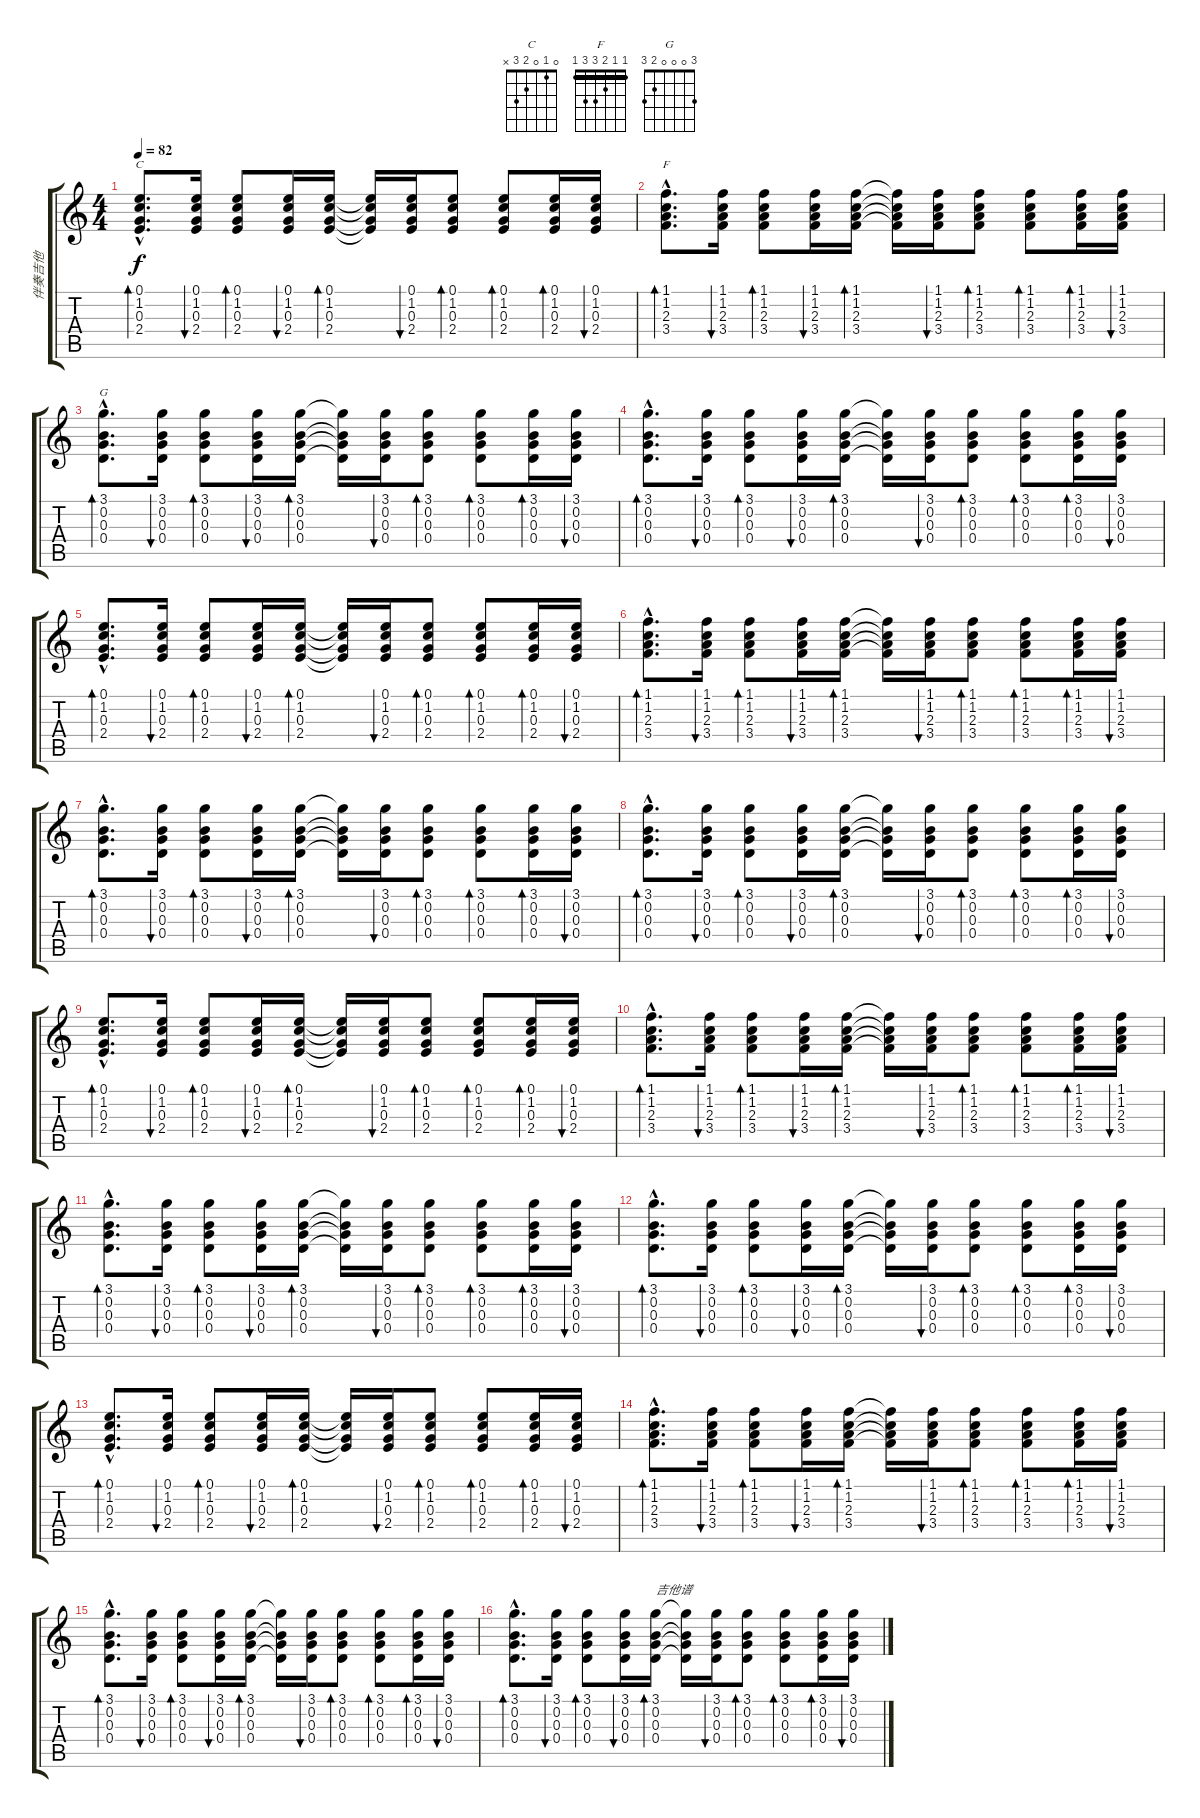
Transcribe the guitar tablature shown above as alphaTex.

\track ("伴奏吉他" "伴奏吉他") {instrument acousticguitarsteel}
\staff {score tabs}
\tuning (E4 B3 G3 D3 A2 E2) {hide}
\chord ("C" 0 1 0 2 3 x)
\chord ("F" 1 1 2 3 3 1) {barre 1}
\chord ("G" 3 0 0 0 2 3)
\ts (4 4)
\tempo 82
\clef g2
\ks c
(0.1{hac} 1.2{hac} 0.3{hac} 2.4{hac}).8{d bd 30 ch "C" dy f} (0.1 1.2 0.3 2.4).16{bu 30} (0.1 1.2 0.3 2.4).8{bd 30} (0.1 1.2 0.3 2.4).16{bu 30} (0.1 1.2 0.3 2.4).16{bd 30} (0.1{t} 1.2{t} 0.3{t} 2.4{t}).16 (0.1 1.2 0.3 2.4).16{bu 30} (0.1 1.2 0.3 2.4).8{bd 30} (0.1 1.2 0.3 2.4).8{bd 30} (0.1 1.2 0.3 2.4).16{bd 30} (0.1 1.2 0.3 2.4).16{bu 30} |
(1.1{hac} 1.2{hac} 2.3{hac} 3.4{hac}).8{d bd 30 ch "F"} (1.1 1.2 2.3 3.4).16{bu 30} (1.1 1.2 2.3 3.4).8{bd 30} (1.1 1.2 2.3 3.4).16{bu 30} (1.1 1.2 2.3 3.4).16{bd 30} (1.1{t} 1.2{t} 2.3{t} 3.4{t}).16 (1.1 1.2 2.3 3.4).16{bu 30} (1.1 1.2 2.3 3.4).8{bd 30} (1.1 1.2 2.3 3.4).8{bd 30} (1.1 1.2 2.3 3.4).16{bd 30} (1.1 1.2 2.3 3.4).16{bu 30} |
(3.1{hac} 0.2{hac} 0.3{hac} 0.4{hac}).8{d bd 30 ch "G"} (3.1 0.2 0.3 0.4).16{bu 30} (3.1 0.2 0.3 0.4).8{bd 30} (3.1 0.2 0.3 0.4).16{bu 30} (3.1 0.2 0.3 0.4).16{bd 30} (3.1{t} 0.2{t} 0.3{t} 0.4{t}).16 (3.1 0.2 0.3 0.4).16{bu 30} (3.1 0.2 0.3 0.4).8{bd 30} (3.1 0.2 0.3 0.4).8{bd 30} (3.1 0.2 0.3 0.4).16{bd 30} (3.1 0.2 0.3 0.4).16{bu 30} |
(3.1{hac} 0.2{hac} 0.3{hac} 0.4{hac}).8{d bd 30} (3.1 0.2 0.3 0.4).16{bu 30} (3.1 0.2 0.3 0.4).8{bd 30} (3.1 0.2 0.3 0.4).16{bu 30} (3.1 0.2 0.3 0.4).16{bd 30} (3.1{t} 0.2{t} 0.3{t} 0.4{t}).16 (3.1 0.2 0.3 0.4).16{bu 30} (3.1 0.2 0.3 0.4).8{bd 30} (3.1 0.2 0.3 0.4).8{bd 30} (3.1 0.2 0.3 0.4).16{bd 30} (3.1 0.2 0.3 0.4).16{bu 30} |
(0.1{hac} 1.2{hac} 0.3{hac} 2.4{hac}).8{d bd 30} (0.1 1.2 0.3 2.4).16{bu 30} (0.1 1.2 0.3 2.4).8{bd 30} (0.1 1.2 0.3 2.4).16{bu 30} (0.1 1.2 0.3 2.4).16{bd 30} (0.1{t} 1.2{t} 0.3{t} 2.4{t}).16 (0.1 1.2 0.3 2.4).16{bu 30} (0.1 1.2 0.3 2.4).8{bd 30} (0.1 1.2 0.3 2.4).8{bd 30} (0.1 1.2 0.3 2.4).16{bd 30} (0.1 1.2 0.3 2.4).16{bu 30} |
(1.1{hac} 1.2{hac} 2.3{hac} 3.4{hac}).8{d bd 30} (1.1 1.2 2.3 3.4).16{bu 30} (1.1 1.2 2.3 3.4).8{bd 30} (1.1 1.2 2.3 3.4).16{bu 30} (1.1 1.2 2.3 3.4).16{bd 30} (1.1{t} 1.2{t} 2.3{t} 3.4{t}).16 (1.1 1.2 2.3 3.4).16{bu 30} (1.1 1.2 2.3 3.4).8{bd 30} (1.1 1.2 2.3 3.4).8{bd 30} (1.1 1.2 2.3 3.4).16{bd 30} (1.1 1.2 2.3 3.4).16{bu 30} |
(3.1{hac} 0.2{hac} 0.3{hac} 0.4{hac}).8{d bd 30} (3.1 0.2 0.3 0.4).16{bu 30} (3.1 0.2 0.3 0.4).8{bd 30} (3.1 0.2 0.3 0.4).16{bu 30} (3.1 0.2 0.3 0.4).16{bd 30} (3.1{t} 0.2{t} 0.3{t} 0.4{t}).16 (3.1 0.2 0.3 0.4).16{bu 30} (3.1 0.2 0.3 0.4).8{bd 30} (3.1 0.2 0.3 0.4).8{bd 30} (3.1 0.2 0.3 0.4).16{bd 30} (3.1 0.2 0.3 0.4).16{bu 30} |
(3.1{hac} 0.2{hac} 0.3{hac} 0.4{hac}).8{d bd 30} (3.1 0.2 0.3 0.4).16{bu 30} (3.1 0.2 0.3 0.4).8{bd 30} (3.1 0.2 0.3 0.4).16{bu 30} (3.1 0.2 0.3 0.4).16{bd 30} (3.1{t} 0.2{t} 0.3{t} 0.4{t}).16 (3.1 0.2 0.3 0.4).16{bu 30} (3.1 0.2 0.3 0.4).8{bd 30} (3.1 0.2 0.3 0.4).8{bd 30} (3.1 0.2 0.3 0.4).16{bd 30} (3.1 0.2 0.3 0.4).16{bu 30} |
(0.1{hac} 1.2{hac} 0.3{hac} 2.4{hac}).8{d bd 30} (0.1 1.2 0.3 2.4).16{bu 30} (0.1 1.2 0.3 2.4).8{bd 30} (0.1 1.2 0.3 2.4).16{bu 30} (0.1 1.2 0.3 2.4).16{bd 30} (0.1{t} 1.2{t} 0.3{t} 2.4{t}).16 (0.1 1.2 0.3 2.4).16{bu 30} (0.1 1.2 0.3 2.4).8{bd 30} (0.1 1.2 0.3 2.4).8{bd 30} (0.1 1.2 0.3 2.4).16{bd 30} (0.1 1.2 0.3 2.4).16{bu 30} |
(1.1{hac} 1.2{hac} 2.3{hac} 3.4{hac}).8{d bd 30} (1.1 1.2 2.3 3.4).16{bu 30} (1.1 1.2 2.3 3.4).8{bd 30} (1.1 1.2 2.3 3.4).16{bu 30} (1.1 1.2 2.3 3.4).16{bd 30} (1.1{t} 1.2{t} 2.3{t} 3.4{t}).16 (1.1 1.2 2.3 3.4).16{bu 30} (1.1 1.2 2.3 3.4).8{bd 30} (1.1 1.2 2.3 3.4).8{bd 30} (1.1 1.2 2.3 3.4).16{bd 30} (1.1 1.2 2.3 3.4).16{bu 30} |
(3.1{hac} 0.2{hac} 0.3{hac} 0.4{hac}).8{d bd 30} (3.1 0.2 0.3 0.4).16{bu 30} (3.1 0.2 0.3 0.4).8{bd 30} (3.1 0.2 0.3 0.4).16{bu 30} (3.1 0.2 0.3 0.4).16{bd 30} (3.1{t} 0.2{t} 0.3{t} 0.4{t}).16 (3.1 0.2 0.3 0.4).16{bu 30} (3.1 0.2 0.3 0.4).8{bd 30} (3.1 0.2 0.3 0.4).8{bd 30} (3.1 0.2 0.3 0.4).16{bd 30} (3.1 0.2 0.3 0.4).16{bu 30} |
(3.1{hac} 0.2{hac} 0.3{hac} 0.4{hac}).8{d bd 30 volume 13} (3.1 0.2 0.3 0.4).16{bu 30} (3.1 0.2 0.3 0.4).8{bd 30} (3.1 0.2 0.3 0.4).16{bu 30} (3.1 0.2 0.3 0.4).16{bd 30} (3.1{t} 0.2{t} 0.3{t} 0.4{t}).16 (3.1 0.2 0.3 0.4).16{bu 30} (3.1 0.2 0.3 0.4).8{bd 30} (3.1 0.2 0.3 0.4).8{bd 30} (3.1 0.2 0.3 0.4).16{bd 30} (3.1 0.2 0.3 0.4).16{bu 30} |
(0.1{hac} 1.2{hac} 0.3{hac} 2.4{hac}).8{d bd 30 volume 11} (0.1 1.2 0.3 2.4).16{bu 30} (0.1 1.2 0.3 2.4).8{bd 30} (0.1 1.2 0.3 2.4).16{bu 30} (0.1 1.2 0.3 2.4).16{bd 30} (0.1{t} 1.2{t} 0.3{t} 2.4{t}).16 (0.1 1.2 0.3 2.4).16{bu 30} (0.1 1.2 0.3 2.4).8{bd 30} (0.1 1.2 0.3 2.4).8{bd 30} (0.1 1.2 0.3 2.4).16{bd 30} (0.1 1.2 0.3 2.4).16{bu 30} |
(1.1{hac} 1.2{hac} 2.3{hac} 3.4{hac}).8{d bd 30 volume 8} (1.1 1.2 2.3 3.4).16{bu 30} (1.1 1.2 2.3 3.4).8{bd 30} (1.1 1.2 2.3 3.4).16{bu 30} (1.1 1.2 2.3 3.4).16{bd 30} (1.1{t} 1.2{t} 2.3{t} 3.4{t}).16 (1.1 1.2 2.3 3.4).16{bu 30} (1.1 1.2 2.3 3.4).8{bd 30} (1.1 1.2 2.3 3.4).8{bd 30} (1.1 1.2 2.3 3.4).16{bd 30} (1.1 1.2 2.3 3.4).16{bu 30} |
(3.1{hac} 0.2{hac} 0.3{hac} 0.4{hac}).8{d bd 30 volume 6} (3.1 0.2 0.3 0.4).16{bu 30} (3.1 0.2 0.3 0.4).8{bd 30} (3.1 0.2 0.3 0.4).16{bu 30} (3.1 0.2 0.3 0.4).16{bd 30} (3.1{t} 0.2{t} 0.3{t} 0.4{t}).16 (3.1 0.2 0.3 0.4).16{bu 30} (3.1 0.2 0.3 0.4).8{bd 30} (3.1 0.2 0.3 0.4).8{bd 30} (3.1 0.2 0.3 0.4).16{bd 30} (3.1 0.2 0.3 0.4).16{bu 30} |
(3.1{hac} 0.2{hac} 0.3{hac} 0.4{hac}).8{d bd 30 volume 4} (3.1 0.2 0.3 0.4).16{bu 30} (3.1 0.2 0.3 0.4).8{bd 30} (3.1 0.2 0.3 0.4).16{bu 30} (3.1 0.2 0.3 0.4).16{bd 30 txt "吉他谱"} (3.1{t} 0.2{t} 0.3{t} 0.4{t}).16 (3.1 0.2 0.3 0.4).16{bu 30} (3.1 0.2 0.3 0.4).8{bd 30} (3.1 0.2 0.3 0.4).8{bd 30} (3.1 0.2 0.3 0.4).16{bd 30} (3.1 0.2 0.3 0.4).16{bu 30}
